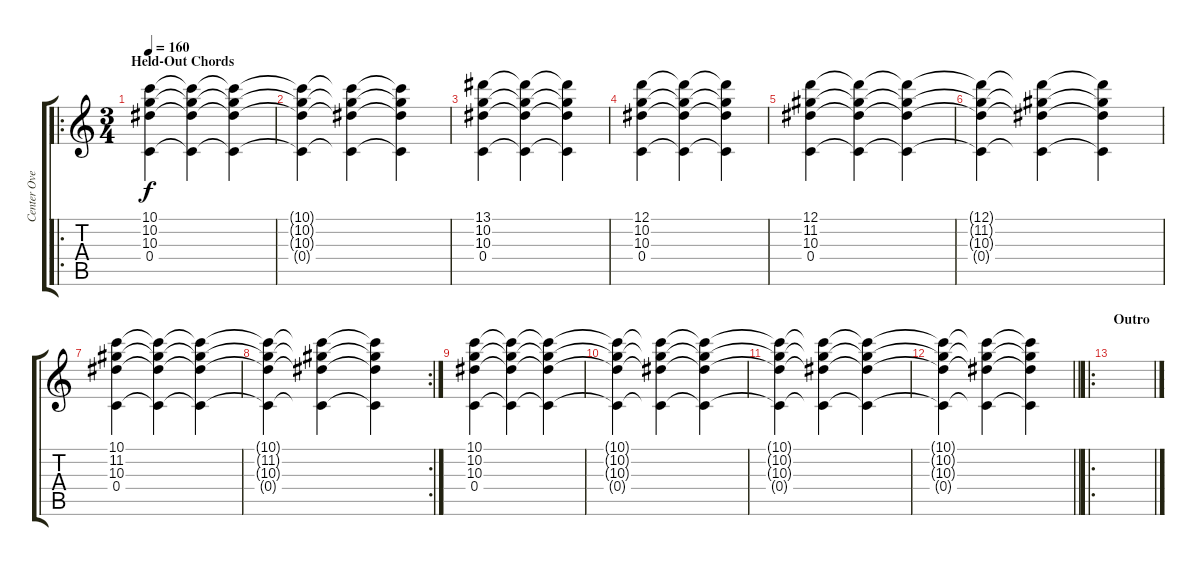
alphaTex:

\track ("Center Overdriven Guitar" "Center Ove") {instrument distortionguitar}
\staff {score tabs}
\tuning (D4 A3 F3 C3 G2 C2) {hide}
\ro
\ts (3 4)
\section ("" "Held-Out Chords")
\tempo 160
\clef g2
\ks c
(10.1 10.2 10.3 0.4).4{dy f} (10.1{t} 10.2{t} 10.3{t} 0.4{t}).4 (10.1{t} 10.2{t} 10.3{t} 0.4{t}).4 |
(10.1{t} 10.2{t} 10.3{t} 0.4{t}).4 (10.1{t} 10.2{t} 10.3{t} 0.4{t}).4 (10.1{t} 10.2{t} 10.3{t} 0.4{t}).4 |
(13.1 10.2 10.3 0.4).4 (13.1{t} 10.2{t} 10.3{t} 0.4{t}).4 (13.1{t} 10.2{t} 10.3{t} 0.4{t}).4 |
(12.1 10.2 10.3 0.4).4 (12.1{t} 10.2{t} 10.3{t} 0.4{t}).4 (12.1{t} 10.2{t} 10.3{t} 0.4{t}).4 |
(12.1 11.2 10.3 0.4).4 (12.1{t} 11.2{t} 10.3{t} 0.4{t}).4 (12.1{t} 11.2{t} 10.3{t} 0.4{t}).4 |
(12.1{t} 11.2{t} 10.3{t} 0.4{t}).4 (12.1{t} 11.2{t} 10.3{t} 0.4{t}).4 (12.1{t} 11.2{t} 10.3{t} 0.4{t}).4 |
(10.1 11.2 10.3 0.4).4 (10.1{t} 11.2{t} 10.3{t} 0.4{t}).4 (10.1{t} 11.2{t} 10.3{t} 0.4{t}).4 |
\rc 2
(10.1{t} 11.2{t} 10.3{t} 0.4{t}).4 (10.1{t} 11.2{t} 10.3{t} 0.4{t}).4 (10.1{t} 11.2{t} 10.3{t} 0.4{t}).4 |
(10.1 10.2 10.3 0.4).4 (10.1{t} 10.2{t} 10.3{t} 0.4{t}).4 (10.1{t} 10.2{t} 10.3{t} 0.4{t}).4 |
(10.1{t} 10.2{t} 10.3{t} 0.4{t}).4 (10.1{t} 10.2{t} 10.3{t} 0.4{t}).4 (10.1{t} 10.2{t} 10.3{t} 0.4{t}).4 |
(10.1{t} 10.2{t} 10.3{t} 0.4{t}).4 (10.1{t} 10.2{t} 10.3{t} 0.4{t}).4 (10.1{t} 10.2{t} 10.3{t} 0.4{t}).4 |
\barLineRight lightlight
(10.1{t} 10.2{t} 10.3{t} 0.4{t}).4 (10.1{t} 10.2{t} 10.3{t} 0.4{t}).4 (10.1{t} 10.2{t} 10.3{t} 0.4{t}).4 |
\ro
\section ("" "Outro")
